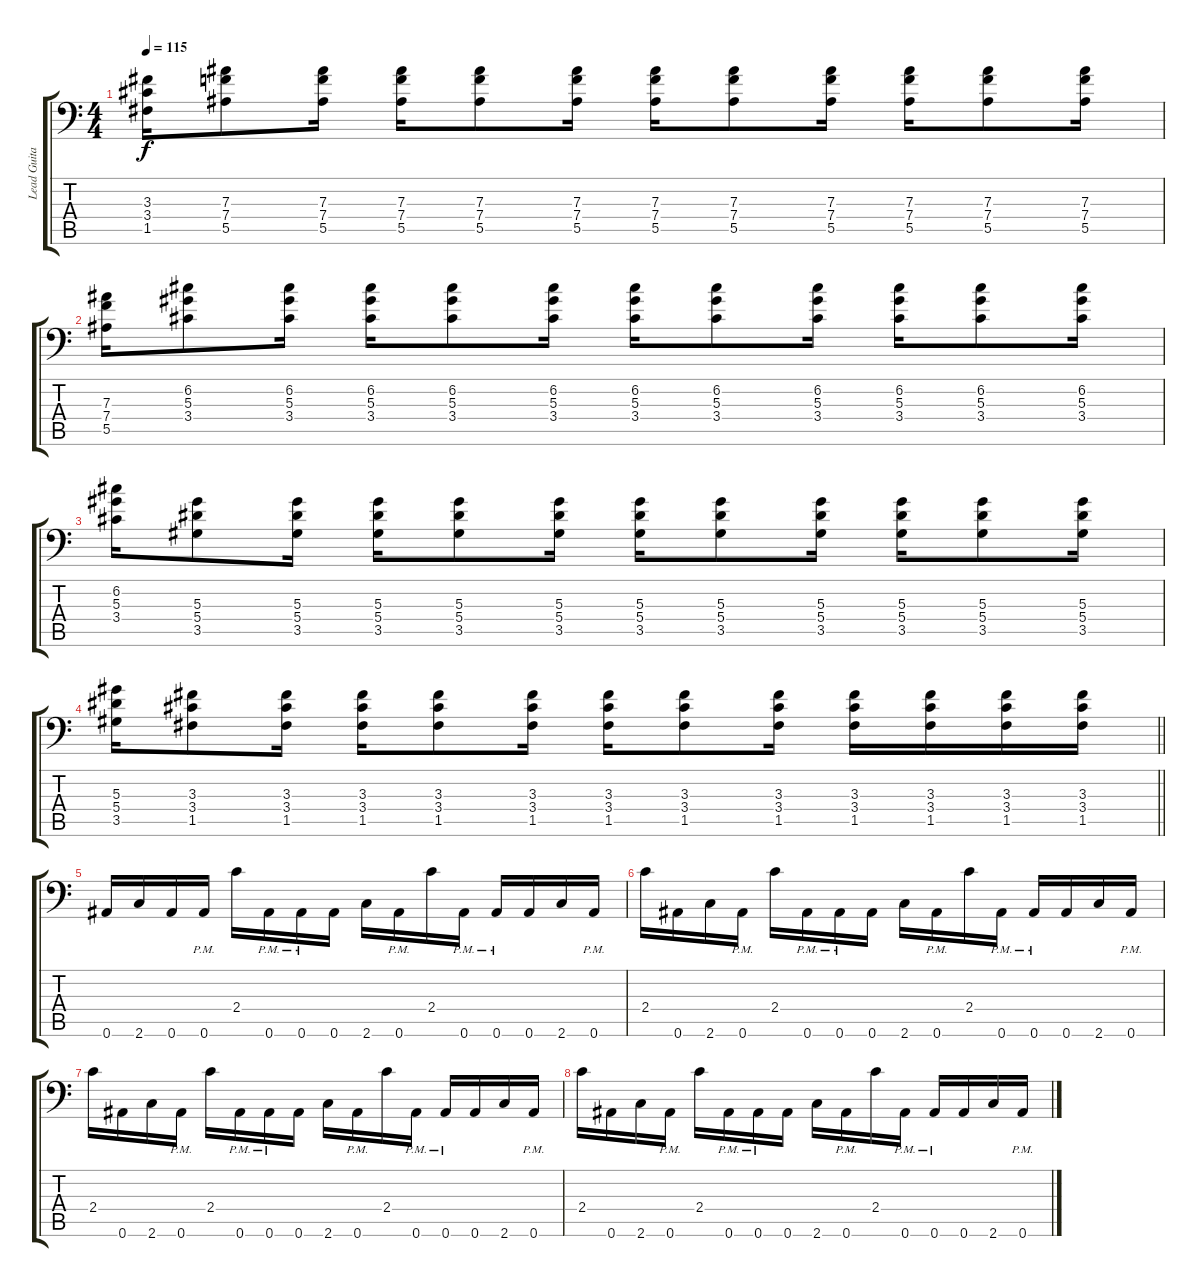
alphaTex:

\track ("Lead Guitar" "Lead Guita") {instrument distortionguitar}
\staff {score tabs}
\tuning (C4 G3 Eb3 Bb2 F2 Bb1) {hide}
\ts (4 4)
\tempo 115
\clef f4
\ks c
(3.3 3.4 1.5).16{dy f} (7.3 7.4 5.5).8 (7.3 7.4 5.5).16 (7.3 7.4 5.5).16 (7.3 7.4 5.5).8 (7.3 7.4 5.5).16 (7.3 7.4 5.5).16 (7.3 7.4 5.5).8 (7.3 7.4 5.5).16 (7.3 7.4 5.5).16 (7.3 7.4 5.5).8 (7.3 7.4 5.5).16 |
(7.3 7.4 5.5).16 (6.2 5.3 3.4).8 (6.2 5.3 3.4).16 (6.2 5.3 3.4).16 (6.2 5.3 3.4).8 (6.2 5.3 3.4).16 (6.2 5.3 3.4).16 (6.2 5.3 3.4).8 (6.2 5.3 3.4).16 (6.2 5.3 3.4).16 (6.2 5.3 3.4).8 (6.2 5.3 3.4).16 |
(6.2 5.3 3.4).16 (5.3 5.4 3.5).8 (5.3 5.4 3.5).16 (5.3 5.4 3.5).16 (5.3 5.4 3.5).8 (5.3 5.4 3.5).16 (5.3 5.4 3.5).16 (5.3 5.4 3.5).8 (5.3 5.4 3.5).16 (5.3 5.4 3.5).16 (5.3 5.4 3.5).8 (5.3 5.4 3.5).16 |
\barLineRight lightlight
(5.3 5.4 3.5).16 (3.3 3.4 1.5).8 (3.3 3.4 1.5).16 (3.3 3.4 1.5).16 (3.3 3.4 1.5).8 (3.3 3.4 1.5).16 (3.3 3.4 1.5).16 (3.3 3.4 1.5).8 (3.3 3.4 1.5).16 (3.3 3.4 1.5).16 (3.3 3.4 1.5).16 (3.3 3.4 1.5).16 (3.3 3.4 1.5).16 |
0.6.16 2.6.16 0.6.16 0.6{pm}.16 2.4.16 0.6{pm}.16 0.6{pm}.16 0.6.16 2.6.16 0.6{pm}.16 2.4.16 0.6{pm}.16 0.6{pm}.16 0.6.16 2.6.16 0.6{pm}.16 |
2.4.16 0.6.16 2.6.16 0.6{pm}.16 2.4.16 0.6{pm}.16 0.6{pm}.16 0.6.16 2.6.16 0.6{pm}.16 2.4.16 0.6{pm}.16 0.6{pm}.16 0.6.16 2.6.16 0.6{pm}.16 |
2.4.16 0.6.16 2.6.16 0.6{pm}.16 2.4.16 0.6{pm}.16 0.6{pm}.16 0.6.16 2.6.16 0.6{pm}.16 2.4.16 0.6{pm}.16 0.6{pm}.16 0.6.16 2.6.16 0.6{pm}.16 |
2.4.16 0.6.16 2.6.16 0.6{pm}.16 2.4.16 0.6{pm}.16 0.6{pm}.16 0.6.16 2.6.16 0.6{pm}.16 2.4.16 0.6{pm}.16 0.6{pm}.16 0.6.16 2.6.16 0.6{pm}.16
